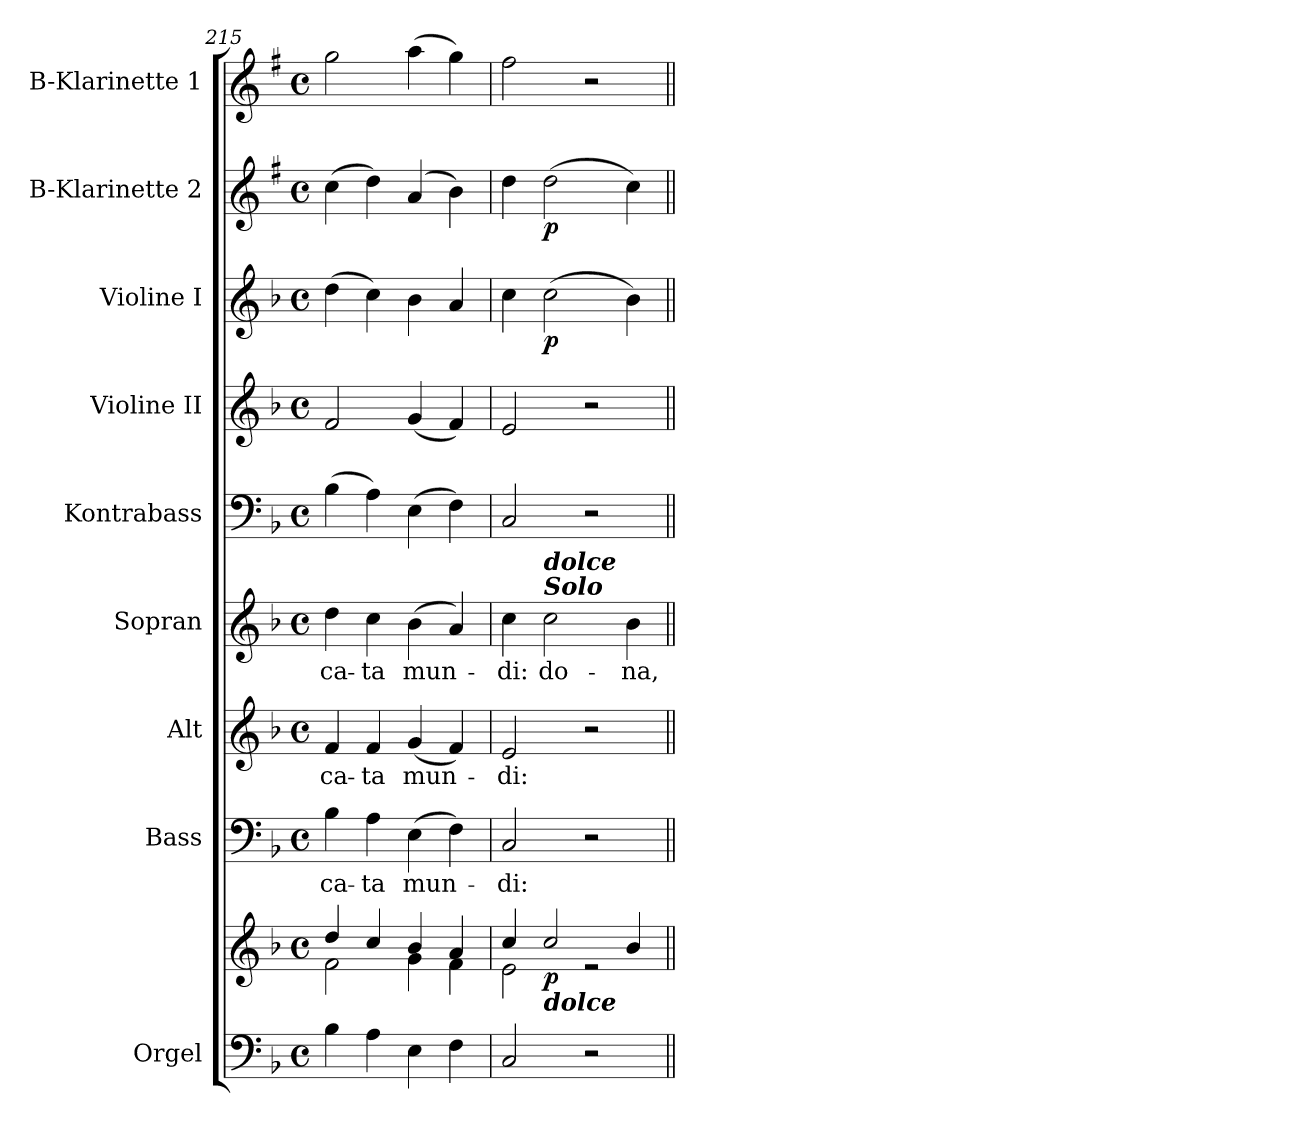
**kern	**kern	**dynam	**kern	**text	**kern	**text	**kern	**text	**kern	**kern	**kern	**dynam	**kern	**dynam	**kern
*part9	*part9	*part9	*part8	*part8	*part7	*part7	*part6	*part6	*part5	*part4	*part3	*part3	*part2	*part2	*part1
*staff10	*staff9	*staff9/10	*staff8	*staff8	*staff7	*staff7	*staff6	*staff6	*staff5	*staff4	*staff3	*staff3	*staff2	*staff2	*staff1
*I"Orgel	*	*	*I"Bass	*	*I"Alt	*	*I"Sopran	*	*I"Kontrabass	*I"Violine II	*I"Violine I	*	*I"B-Klarinette 2	*	*I"B-Klarinette 1
*I'Org.	*	*	*I'B.	*	*I'A.	*	*I'S.	*	*I'Kb.	*I'Vl. II	*I'Vl. I	*	*I'B Kl. 2	*	*I'B Kl. 1
*clefF4	*clefG2	*	*clefF4	*	*clefG2	*	*clefG2	*	*clefF4	*clefG2	*clefG2	*	*clefG2	*	*clefG2
*	*	*	*	*	*	*	*	*	*ITrd7c12	*	*	*	*ITrd1c2	*	*ITrd1c2
*k[b-]	*k[b-]	*	*k[b-]	*	*k[b-]	*	*k[b-]	*	*k[b-]	*k[b-]	*k[b-]	*	*k[b-]	*	*k[b-]
*F:	*F:	*	*F:	*	*F:	*	*F:	*	*F:	*F:	*F:	*	*F:	*	*F:
*M4/4	*M4/4	*	*M4/4	*	*M4/4	*	*M4/4	*	*M4/4	*M4/4	*M4/4	*	*M4/4	*	*M4/4
*met(c)	*met(c)	*	*met(c)	*	*met(c)	*	*met(c)	*	*met(c)	*met(c)	*met(c)	*	*met(c)	*	*met(c)
=215	=215	=215	=215	=215	=215	=215	=215	=215	=215	=215	=215	=215	=215	=215	=215
*	*^	*	*	*	*	*	*	*	*	*	*	*	*	*	*
!	!	!	!	!	!LO:LY:b	!	!LO:LY:b	!	!LO:LY:b	!	!	!	!	!	!	!
4B-\	4dd/	2f\	.	4B-\	-ca-	4f/	-ca-	4dd\	-ca-	(>4BB-\	2f/	(>4dd\	.	(>4b-\	.	2ff\
!	!	!	!	!	!LO:LY:b	!	!LO:LY:b	!	!LO:LY:b	!	!	!	!	!	!	!
4A\	4cc/	.	.	4A\	-ta	4f/	-ta	4cc\	-ta	4AA\)	.	4cc\)	.	4cc\)	.	.
!	!	!	!	!	!LO:LY:b	!	!LO:LY:b	!	!LO:LY:b	!	!	!	!	!	!	!
4E\	4b-/	4g\	.	(>4E\	mun-	(<4g/	mun-	(>4b-\	mun-	(>4EE\	(<4g/	4b-\	.	(4g/	.	(>4gg\
4F\	4a/	4f\	.	4F\)	.	4f/)	.	4a/)	.	4FF\)	4f/)	4a/	.	4a\)	.	4ff\)
=216	=216	=216	=216	=216	=216	=216	=216	=216	=216	=216	=216	=216	=216	=216	=216	=216
!	!	!	!	!	!LO:LY:b	!	!LO:LY:b	!	!LO:LY:b	!	!	!	!	!	!	!
2C/	4cc/	2e\	.	2C/	-di:	2e/	-di:	4cc\	-di:	2CC/	2e/	4cc\	.	4cc\	.	2ee\
!	!	!	!	!	!	!	!	!LO:TX:a:Bi:t=Solo	!	!	!	!	!	!	!	!
!	!	!	!	!	!	!	!	!LO:TX:a:Bi:t=dolce	!	!	!	!	!	!	!	!
!	!LO:TX:b:Bi:t=dolce	!	!	!	!	!	!	!	!	!	!	!	!	!	!	!
!	!	!	!LO:DY:b	!	!	!	!	!	!LO:LY:b	!	!	!	!LO:DY:b	!	!LO:DY:b	!
.	2cc/	.	p	.	.	.	.	2cc\	do-	.	.	(>2cc\	p	(>2cc\	p	.
2r	.	2re	.	2r	.	2r	.	.	.	2r	2r	.	.	.	.	2r
!	!	!	!	!	!	!	!	!	!LO:LY:b	!	!	!	!	!	!	!
.	4b-/	.	.	.	.	.	.	4b-\	-na,	.	.	4b-\)	.	4b-\)	.	.
*	*v	*v	*	*	*	*	*	*	*	*	*	*	*	*	*	*
=||	=||	=||	=||	=||	=||	=||	=||	=||	=||	=||	=||	=||	=||	=||	=||
*-	*-	*-	*-	*-	*-	*-	*-	*-	*-	*-	*-	*-	*-	*-	*-
